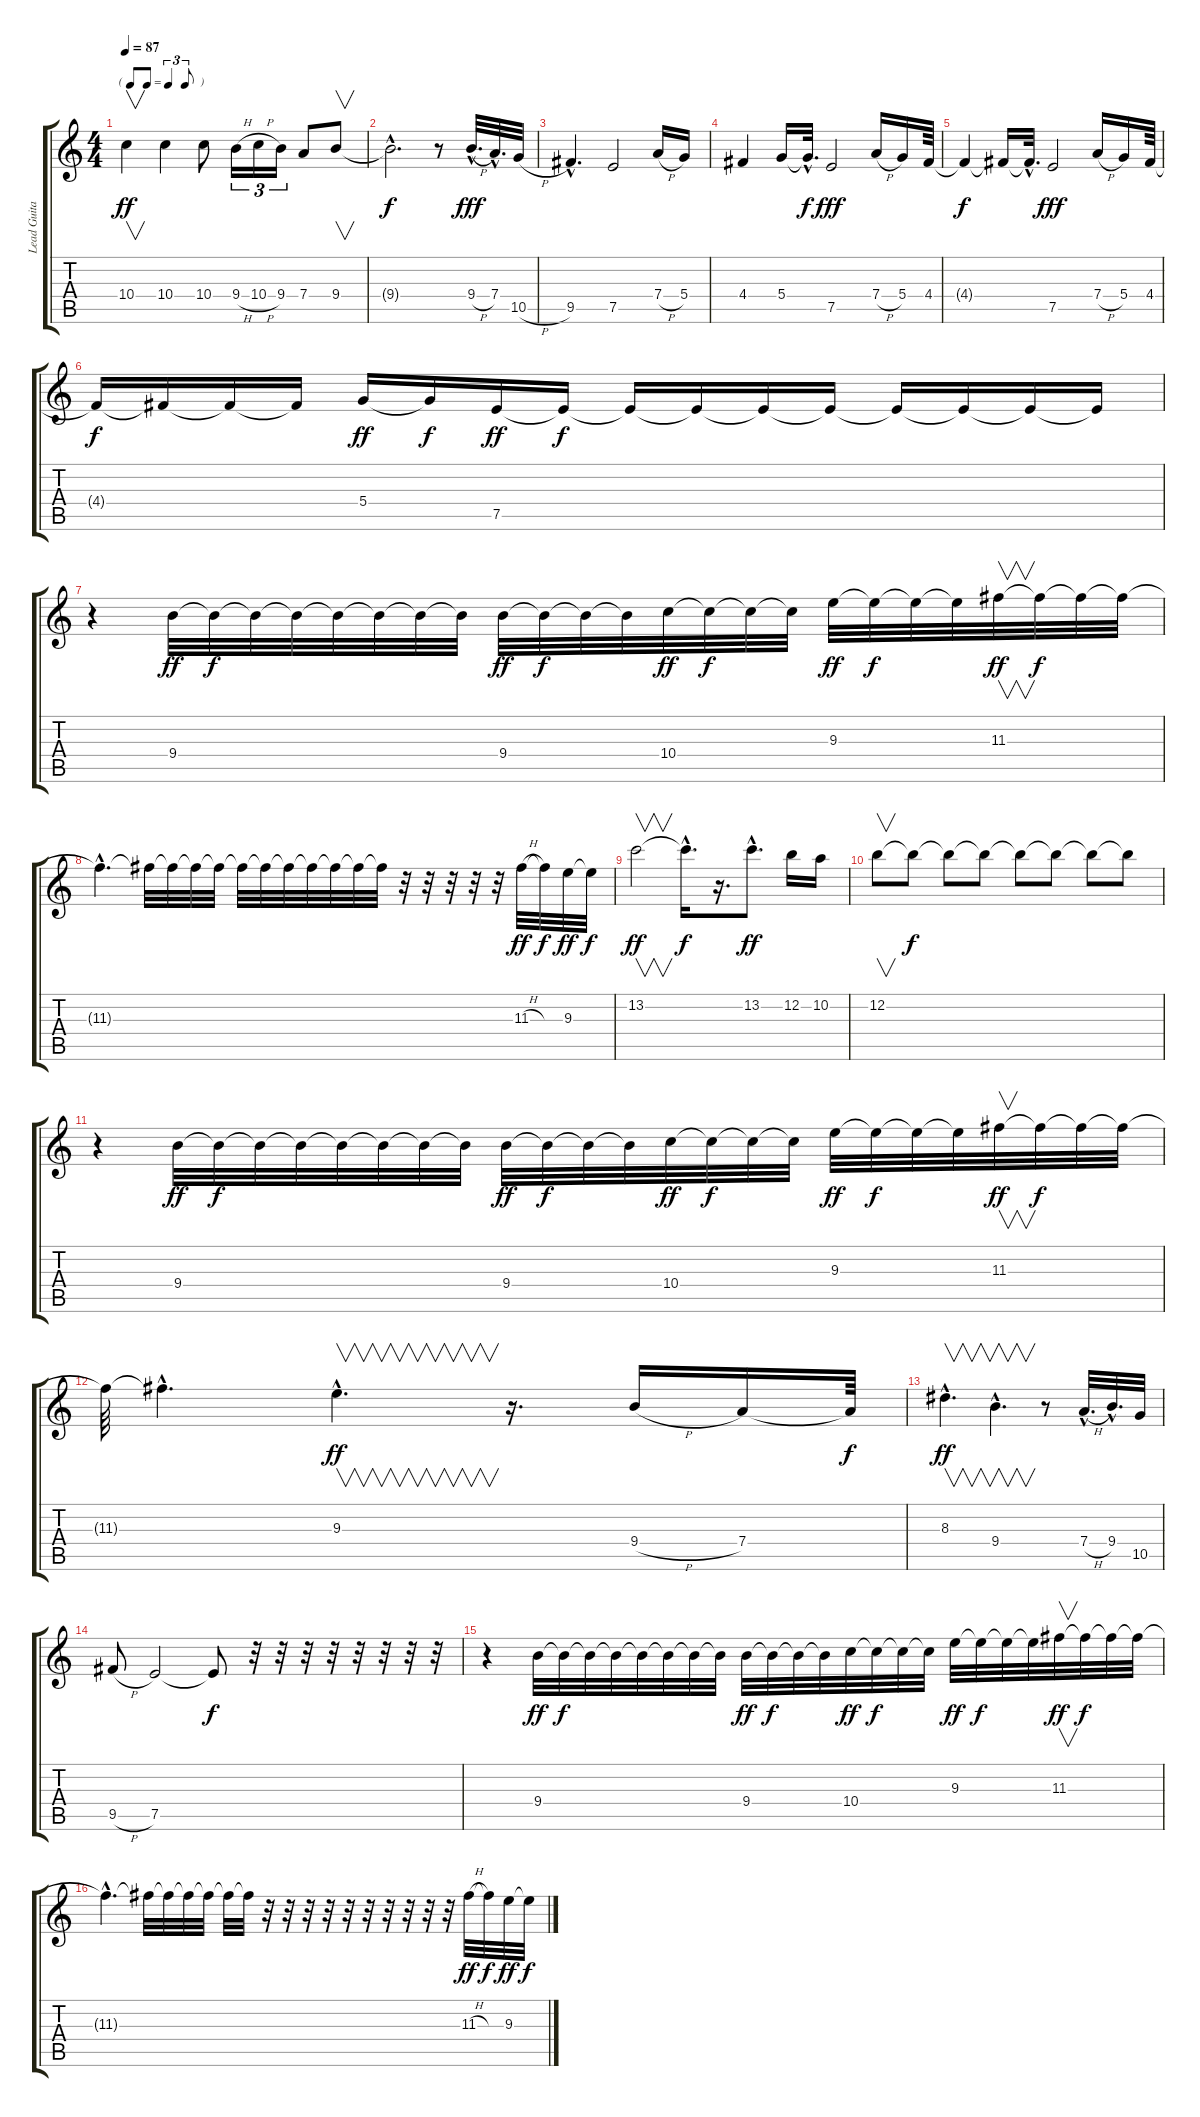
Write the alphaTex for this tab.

\track ("Lead Guitar 1" "Lead Guita") {instrument overdrivenguitar}
\staff {score tabs}
\tuning (E4 B3 G3 D3 A2 E2) {hide}
\ts (4 4)
\tf triplet8th
\tempo 87
\clef g2
\ks c
10.4.4{v dy ff} 10.4.4 10.4.8 9.4{h}.16{tu (3 2)} 10.4{h}.16{tu (3 2)} 9.4.16{tu (3 2)} 7.4.8 9.4.8{v} |
9.4{hac t}.2{d dy f} r.8 9.4{h hac}.32{d dy fff} 7.4{hac}.32{d} 10.5{h}.32 |
9.5{hac}.4{d} 7.5.2 7.4{h}.16 5.4.16 |
4.4.4 5.4.16 5.4{hac t}.32{d dy f} 7.5.2{dy fff} 7.4{h}.16 5.4.16 4.4.64 |
4.4{t}.4{dy f} 4.4{t}.16 4.4{hac t}.32{d} 7.5.2{dy fff} 7.4{h}.16 5.4.16 4.4.64 |
4.4{t}.16{dy f} 4.4{t}.16 4.4{t}.16 4.4{t}.16 5.4.16{dy ff} 5.4{t}.16{dy f} 7.5.16{dy ff} 7.5{t}.16{dy f} 7.5{t}.16 7.5{t}.16 7.5{t}.16 7.5{t}.16 7.5{t}.16 7.5{t}.16 7.5{t}.16 7.5{t}.16 |
r.4 9.4.32{dy ff} 9.4{t}.32{dy f} 9.4{t}.32 9.4{t}.32 9.4{t}.32 9.4{t}.32 9.4{t}.32 9.4{t}.32 9.4.32{dy ff} 9.4{t}.32{dy f} 9.4{t}.32 9.4{t}.32 10.4.32{dy ff} 10.4{t}.32{dy f} 10.4{t}.32 10.4{t}.32 9.3.32{dy ff} 9.3{t}.32{dy f} 9.3{t}.32 9.3{t}.32 11.3.32{v dy ff} 11.3{t}.32{dy f} 11.3{t}.32 11.3{t}.32 |
11.3{hac t}.4{d} 11.3{t}.32 11.3{t}.32 11.3{t}.32{volume 15} 11.3{t}.32{volume 14} 11.3{t}.32{volume 13} 11.3{t}.32{volume 12} 11.3{t}.32{volume 11} 11.3{t}.32{volume 10} 11.3{t}.32{volume 9} 11.3{t}.32{volume 8} 11.3{t}.32{volume 7} r.32 r.32 r.32 r.32 r.32 11.3{h}.32{dy ff volume 16} 11.3{t}.32{dy f} 9.3.32{dy ff} 9.3{t}.32{dy f} |
13.2.2{v dy ff} 13.2{hac t}.16{d dy f} r.16{d} 13.2{hac}.8{d dy ff} 12.2.16 10.2.16 |
12.2.8{v} 12.2{t}.8{dy f} 12.2{t}.8 12.2{t}.8{volume 15} 12.2{t}.8{volume 14} 12.2{t}.8{volume 13} 12.2{t}.8{volume 12} 12.2{t}.8{volume 10} |
r.4 9.4.32{dy ff volume 16} 9.4{t}.32{dy f} 9.4{t}.32 9.4{t}.32 9.4{t}.32 9.4{t}.32 9.4{t}.32 9.4{t}.32 9.4.32{dy ff} 9.4{t}.32{dy f} 9.4{t}.32 9.4{t}.32 10.4.32{dy ff} 10.4{t}.32{dy f} 10.4{t}.32 10.4{t}.32 9.3.32{dy ff} 9.3{t}.32{dy f} 9.3{t}.32 9.3{t}.32 11.3.32{v dy ff} 11.3{t}.32{dy f} 11.3{t}.32 11.3{t}.32 |
11.3{t}.64 11.3{hac t}.4{d} 9.3{hac}.4{v d dy ff} r.16{d} 9.4{h}.16 7.4.16 7.4{t}.64{dy f} |
8.3{hac}.4{v d dy ff} 9.4{hac}.4{v d} r.8 7.4{h hac}.32{d} 9.4{hac}.32{d} 10.5.32 |
9.5{h}.8 7.5.2 7.5{t}.8{dy f} r.32 r.32 r.32 r.32 r.32 r.32 r.32 r.32 |
r.4 9.4.32{dy ff volume 16} 9.4{t}.32{dy f} 9.4{t}.32 9.4{t}.32 9.4{t}.32 9.4{t}.32 9.4{t}.32 9.4{t}.32 9.4.32{dy ff} 9.4{t}.32{dy f} 9.4{t}.32 9.4{t}.32 10.4.32{dy ff} 10.4{t}.32{dy f} 10.4{t}.32 10.4{t}.32 9.3.32{dy ff} 9.3{t}.32{dy f} 9.3{t}.32 9.3{t}.32 11.3.32{v dy ff} 11.3{t}.32{dy f} 11.3{t}.32 11.3{t}.32 |
11.3{hac t}.4{d} 11.3{t}.32 11.3{t}.32 11.3{t}.32{volume 15} 11.3{t}.32{volume 14} 11.3{t}.32{volume 13} 11.3{t}.32{volume 11} r.32 r.32 r.32 r.32 r.32 r.32 r.32 r.32 r.32 r.32 11.3{h}.32{dy ff volume 16} 11.3{t}.32{dy f} 9.3.32{dy ff} 9.3{t}.32{dy f}
